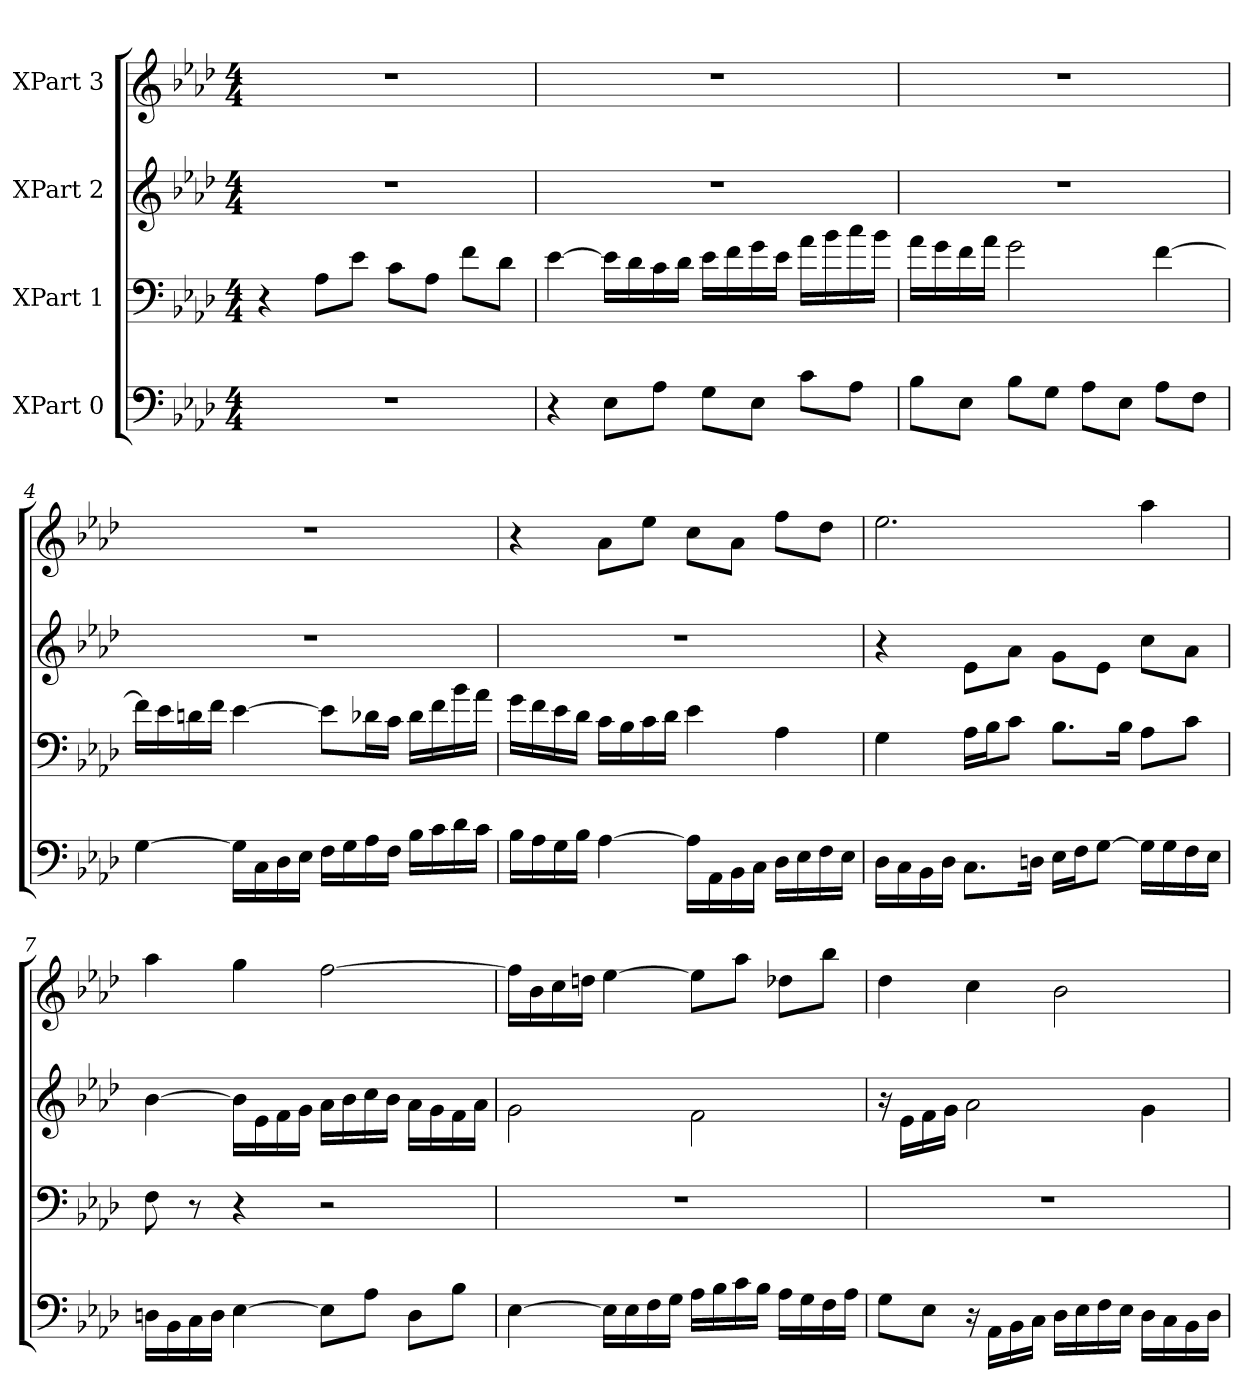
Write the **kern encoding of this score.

**kern	**kern	**kern	**kern
*part4	*part3	*part2	*part1
*staff4	*staff3	*staff2	*staff1
*I"XPart 0	*I"XPart 1	*I"XPart 2	*I"XPart 3
*clefF4	*clefF4	*clefG2	*clefG2
*k[b-e-a-d-]	*k[b-e-a-d-]	*k[b-e-a-d-]	*k[b-e-a-d-]
*M4/4	*M4/4	*M4/4	*M4/4
=1	=1	=1	=1
1r	4r	1r	1r
.	8A-\L	.	.
.	8e-\J	.	.
.	8c\L	.	.
.	8A-\J	.	.
.	8f\L	.	.
.	8d-\J	.	.
=2	=2	=2	=2
4r	[4e-\	1r	1r
8E-\L	16e-\L]	.	.
.	16d-\	.	.
8A-\J	16c\	.	.
.	16d-\J	.	.
8G\L	16e-\L	.	.
.	16f\	.	.
8E-\J	16g\	.	.
.	16e-\J	.	.
8c\L	16a-\L	.	.
.	16b-\	.	.
8A-\J	16cc\	.	.
.	16b-\J	.	.
=3	=3	=3	=3
8B-\L	16a-\L	1r	1r
.	16g\	.	.
8E-\J	16f\	.	.
.	16a-\J	.	.
8B-\L	2g\	.	.
8G\J	.	.	.
8A-\L	.	.	.
8E-\J	.	.	.
8A-\L	[4f\	.	.
8F\J	.	.	.
=4	=4	=4	=4
[4G\	16f\L]	1r	1r
.	16e-\	.	.
.	16dn\	.	.
.	16f\J	.	.
16G\L]	[4e-\	.	.
16C\	.	.	.
16D-\	.	.	.
16E-\J	.	.	.
16F\L	8e-\L]	.	.
16G\	.	.	.
16A-\	16d-X\	.	.
16F\J	16c\J	.	.
16B-\L	16d-\L	.	.
16c\	16f\	.	.
16d-\	16b-\	.	.
16c\J	16a-\J	.	.
=5	=5	=5	=5
16B-\L	16g\L	1r	4r
16A-\	16f\	.	.
16G\	16e-\	.	.
16B-\J	16d-\J	.	.
[4A-\	16c\L	.	8a-\L
.	16B-\	.	.
.	16c\	.	8ee-\J
.	16d-\J	.	.
16A-\L]	4e-\	.	8cc\L
16AA-\	.	.	.
16BB-\	.	.	8a-\J
16C\J	.	.	.
16D-\L	4A-\	.	8ff\L
16E-\	.	.	.
16F\	.	.	8dd-\J
16E-\J	.	.	.
=6	=6	=6	=6
16D-\L	4G\	4r	2.ee-\
16C\	.	.	.
16BB-\	.	.	.
16D-\J	.	.	.
8.C\L	16A-\L	8e-\L	.
.	16B-\	.	.
.	8c\J	8a-\J	.
16Dn\J	.	.	.
16E-\L	8.B-\L	8g\L	.
16F\	.	.	.
[8G\J	.	8e-\J	.
.	16B-\J	.	.
16G\L]	8A-\L	8cc\L	4aa-\
16G\	.	.	.
16F\	8c\J	8a-\J	.
16E-\J	.	.	.
=7	=7	=7	=7
16Dn\L	8F\	[4b-\	4aa-\
16BB-\	.	.	.
16C\	8r	.	.
16D\J	.	.	.
[4E-\	4r	16b-\L]	4gg\
.	.	16e-\	.
.	.	16f\	.
.	.	16g\J	.
8E-\L]	2r	16a-\L	[2ff\
.	.	16b-\	.
8A-\J	.	16cc\	.
.	.	16b-\J	.
8D\L	.	16a-\L	.
.	.	16g\	.
8B-\J	.	16f\	.
.	.	16a-\J	.
=8	=8	=8	=8
[4E-\	1r	2g\	16ff\L]
.	.	.	16b-\
.	.	.	16cc\
.	.	.	16ddn\J
16E-\L]	.	.	[4ee-\
16E-\	.	.	.
16F\	.	.	.
16G\J	.	.	.
16A-\L	.	2f\	8ee-\L]
16B-\	.	.	.
16c\	.	.	8aa-\J
16B-\J	.	.	.
16A-\L	.	.	8dd-X\L
16G\	.	.	.
16F\	.	.	8bb-\J
16A-\J	.	.	.
=9	=9	=9	=9
8G\L	1r	16r	4dd-\
.	.	16e-\L	.
8E-\J	.	16f\	.
.	.	16g\J	.
16r	.	2a-\	4cc\
16AA-\L	.	.	.
16BB-\	.	.	.
16C\J	.	.	.
16D-\L	.	.	2b-\
16E-\	.	.	.
16F\	.	.	.
16E-\J	.	.	.
16D-\L	.	4g\	.
16C\	.	.	.
16BB-\	.	.	.
16D-\J	.	.	.
=	=	=	=
*-	*-	*-	*-
